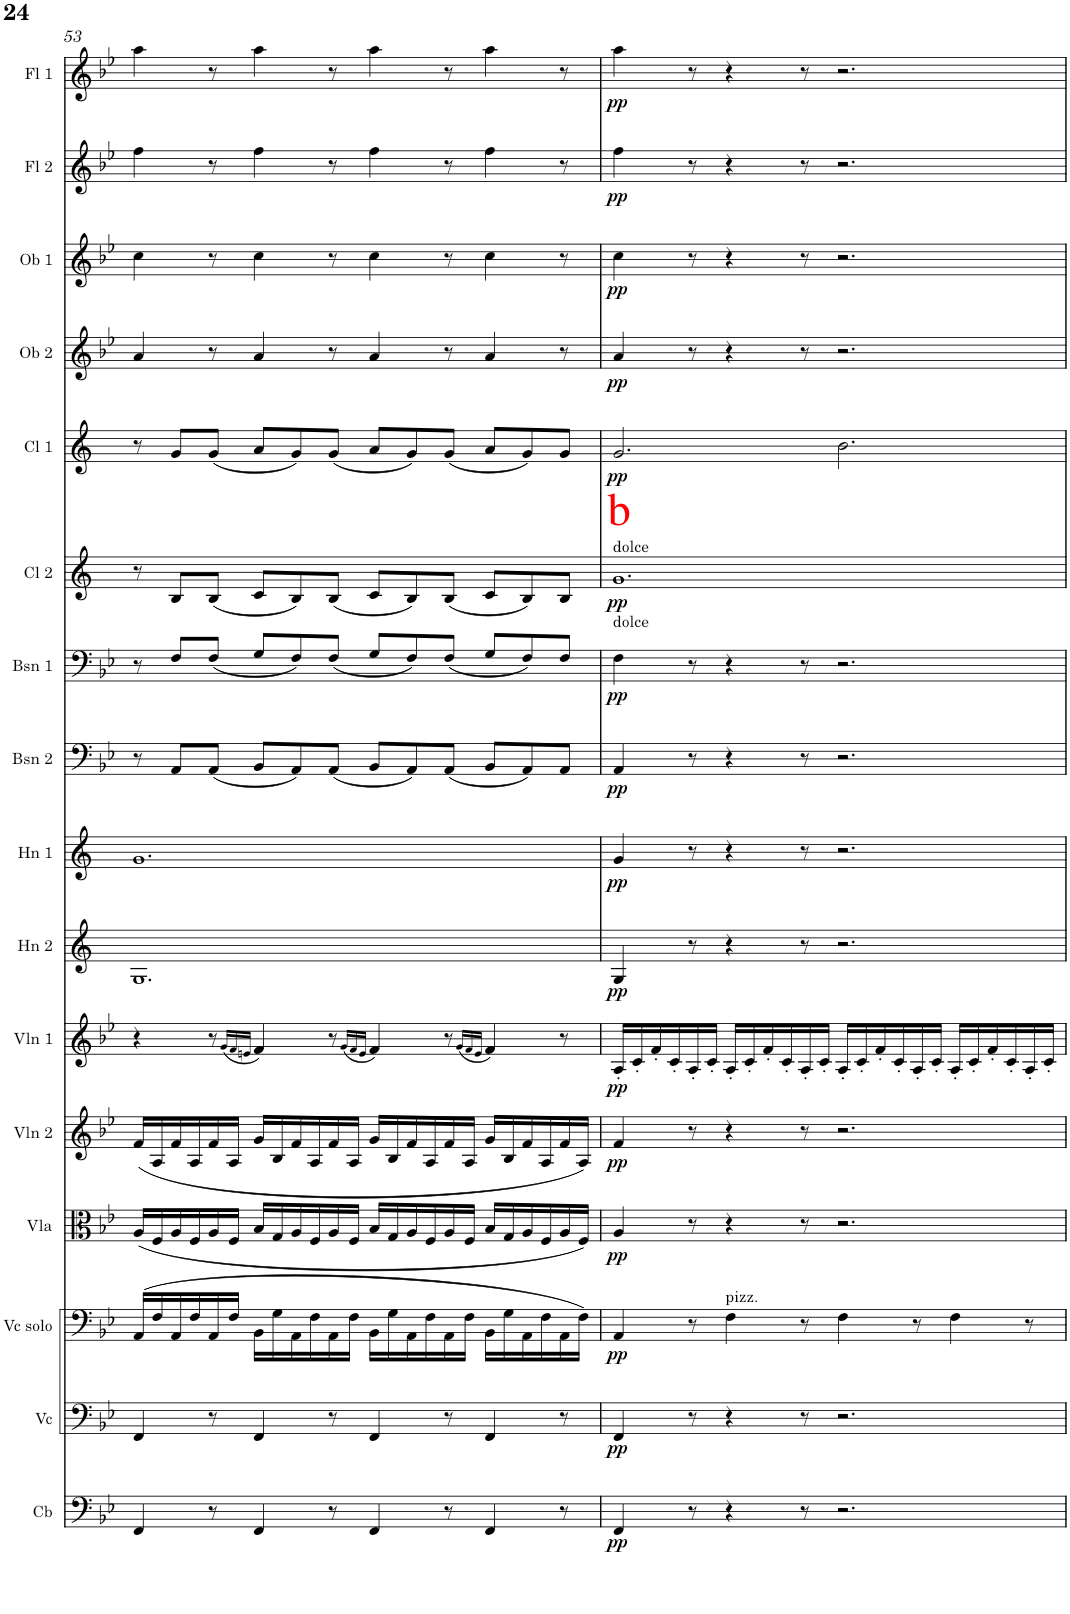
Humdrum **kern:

**kern	**dynam	**kern	**dynam	**kern	**dynam	**kern	**dynam	**kern	**dynam	**kern	**dynam	**kern	**dynam	**kern	**dynam	**kern	**dynam	**kern	**dynam	**kern	**dynam	**kern	**text	**dynam	**kern	**dynam	**kern	**dynam	**kern	**dynam	**kern	**dynam
*part16	*part16	*part15	*part15	*part14	*part14	*part13	*part13	*part12	*part12	*part11	*part11	*part10	*part10	*part9	*part9	*part8	*part8	*part7	*part7	*part6	*part6	*part5	*part5	*part5	*part4	*part4	*part3	*part3	*part2	*part2	*part1	*part1
*staff16	*staff16	*staff15	*staff15	*staff14	*staff14	*staff13	*staff13	*staff12	*staff12	*staff11	*staff11	*staff10	*staff10	*staff9	*staff9	*staff8	*staff8	*staff7	*staff7	*staff6	*staff6	*staff5	*staff5	*staff5	*staff4	*staff4	*staff3	*staff3	*staff2	*staff2	*staff1	*staff1
*I"Contrabass	*	*I"Violoncello	*	*I"Violoncello solo	*	*I"Viola	*	*I"Violin 2	*	*I"Violin 1	*	*I"Bb basso Horn 2	*	*I"Bb basso Horn 1	*	*I"Bassoon 2	*	*I"Bassoon 1	*	*I"Bb Clarinet 2	*	*I"Bb Clarinet 1	*	*	*I"Oboe 2	*	*I"Oboe 1	*	*I"Flute 2	*	*I"Flute 1	*
*I'Cb	*	*I'Vc	*	*I'Vc solo	*	*I'Vla	*	*I'Vln 2	*	*I'Vln 1	*	*I'Hn 2	*	*I'Hn 1	*	*I'Bsn 2	*	*I'Bsn 1	*	*I'Cl 2	*	*I'Cl 1	*	*	*I'Ob 2	*	*I'Ob 1	*	*I'Fl 2	*	*I'Fl 1	*
!!LO:PB:g=z
*clefF4	*	*clefF4	*	*clefF4	*	*clefC3	*	*clefG2	*	*clefG2	*	*clefG2	*	*clefG2	*	*clefF4	*	*clefF4	*	*clefG2	*	*clefG2	*	*	*clefG2	*	*clefG2	*	*clefG2	*	*clefG2	*
*Trd7c12	*	*	*	*	*	*	*	*	*	*	*	*Trd8c14	*	*Trd8c14	*	*	*	*	*	*Trd1c2	*	*Trd1c2	*	*	*	*	*	*	*	*	*	*
*k[b-e-]	*	*k[b-e-]	*	*k[b-e-]	*	*k[b-e-]	*	*k[b-e-]	*	*k[b-e-]	*	*k[]	*	*k[]	*	*k[b-e-]	*	*k[b-e-]	*	*k[]	*	*k[]	*	*	*k[b-e-]	*	*k[b-e-]	*	*k[b-e-]	*	*k[b-e-]	*
*M12/8	*	*M12/8	*	*M12/8	*	*M12/8	*	*M12/8	*	*M12/8	*	*M12/8	*	*M12/8	*	*M12/8	*	*M12/8	*	*M12/8	*	*M12/8	*	*	*M12/8	*	*M12/8	*	*M12/8	*	*M12/8	*
=53	=53	=53	=53	=53	=53	=53	=53	=53	=53	=53	=53	=53	=53	=53	=53	=53	=53	=53	=53	=53	=53	=53	=53	=53	=53	=53	=53	=53	=53	=53	=53	=53
4FF/	.	4FF/	.	(16AA/LL	.	(16A/LL	.	(16f/LL	.	4r	.	1.G	.	1.g	.	8r	.	8r	.	8r	.	8r	.	.	4a/	.	4cc\	.	4ff\	.	4aa\	.
.	.	.	.	16F/	.	16F/	.	16A/	.	.	.	.	.	.	.	.	.	.	.	.	.	.	.	.	.	.	.	.	.	.	.	.
.	.	.	.	16AA/	.	16A/	.	16f/	.	.	.	.	.	.	.	8AA/L	.	8F/L	.	8B/L	.	8g/L	.	.	.	.	.	.	.	.	.	.
.	.	.	.	16F/	.	16F/	.	16A/	.	.	.	.	.	.	.	.	.	.	.	.	.	.	.	.	.	.	.	.	.	.	.	.
8r	.	8r	.	16AA/	.	16A/	.	16f/	.	8r	.	.	.	.	.	(8AA/J	.	(8F/J	.	(8B/J	.	(8g/J	.	.	8r	.	8r	.	8r	.	8r	.
.	.	.	.	16F/JJ	.	16F/JJ	.	16A/JJ	.	.	.	.	.	.	.	.	.	.	.	.	.	.	.	.	.	.	.	.	.	.	.	.
.	.	.	.	.	.	.	.	.	.	(16qg/LL	.	.	.	.	.	.	.	.	.	.	.	.	.	.	.	.	.	.	.	.	.	.
.	.	.	.	.	.	.	.	.	.	16qf/	.	.	.	.	.	.	.	.	.	.	.	.	.	.	.	.	.	.	.	.	.	.
.	.	.	.	.	.	.	.	.	.	16qen/JJ	.	.	.	.	.	.	.	.	.	.	.	.	.	.	.	.	.	.	.	.	.	.
4FF/	.	4FF/	.	16BB-\LL	.	16B-/LL	.	16g/LL	.	4f/)	.	.	.	.	.	8BB-/L	.	8G/L	.	8c/L	.	8a/L	.	.	4a/	.	4cc\	.	4ff\	.	4aa\	.
.	.	.	.	16G\	.	16G/	.	16B-/	.	.	.	.	.	.	.	.	.	.	.	.	.	.	.	.	.	.	.	.	.	.	.	.
.	.	.	.	16AA\	.	16A/	.	16f/	.	.	.	.	.	.	.	8AA/)	.	8F/)	.	8B/)	.	8g/)	.	.	.	.	.	.	.	.	.	.
.	.	.	.	16F\	.	16F/	.	16A/	.	.	.	.	.	.	.	.	.	.	.	.	.	.	.	.	.	.	.	.	.	.	.	.
8r	.	8r	.	16AA\	.	16A/	.	16f/	.	8r	.	.	.	.	.	(8AA/J	.	(8F/J	.	(8B/J	.	(8g/J	.	.	8r	.	8r	.	8r	.	8r	.
.	.	.	.	16F\JJ	.	16F/JJ	.	16A/JJ	.	.	.	.	.	.	.	.	.	.	.	.	.	.	.	.	.	.	.	.	.	.	.	.
.	.	.	.	.	.	.	.	.	.	(16qg/LL	.	.	.	.	.	.	.	.	.	.	.	.	.	.	.	.	.	.	.	.	.	.
.	.	.	.	.	.	.	.	.	.	16qf/	.	.	.	.	.	.	.	.	.	.	.	.	.	.	.	.	.	.	.	.	.	.
.	.	.	.	.	.	.	.	.	.	16qe/JJ	.	.	.	.	.	.	.	.	.	.	.	.	.	.	.	.	.	.	.	.	.	.
4FF/	.	4FF/	.	16BB-\LL	.	16B-/LL	.	16g/LL	.	4f/)	.	.	.	.	.	8BB-/L	.	8G/L	.	8c/L	.	8a/L	.	.	4a/	.	4cc\	.	4ff\	.	4aa\	.
.	.	.	.	16G\	.	16G/	.	16B-/	.	.	.	.	.	.	.	.	.	.	.	.	.	.	.	.	.	.	.	.	.	.	.	.
.	.	.	.	16AA\	.	16A/	.	16f/	.	.	.	.	.	.	.	8AA/)	.	8F/)	.	8B/)	.	8g/)	.	.	.	.	.	.	.	.	.	.
.	.	.	.	16F\	.	16F/	.	16A/	.	.	.	.	.	.	.	.	.	.	.	.	.	.	.	.	.	.	.	.	.	.	.	.
8r	.	8r	.	16AA\	.	16A/	.	16f/	.	8r	.	.	.	.	.	(8AA/J	.	(8F/J	.	(8B/J	.	(8g/J	.	.	8r	.	8r	.	8r	.	8r	.
.	.	.	.	16F\JJ	.	16F/JJ	.	16A/JJ	.	.	.	.	.	.	.	.	.	.	.	.	.	.	.	.	.	.	.	.	.	.	.	.
.	.	.	.	.	.	.	.	.	.	(16qg/LL	.	.	.	.	.	.	.	.	.	.	.	.	.	.	.	.	.	.	.	.	.	.
.	.	.	.	.	.	.	.	.	.	16qf/	.	.	.	.	.	.	.	.	.	.	.	.	.	.	.	.	.	.	.	.	.	.
.	.	.	.	.	.	.	.	.	.	16qe/JJ	.	.	.	.	.	.	.	.	.	.	.	.	.	.	.	.	.	.	.	.	.	.
4FF/	.	4FF/	.	16BB-\LL	.	16B-/LL	.	16g/LL	.	4f/)	.	.	.	.	.	8BB-/L	.	8G/L	.	8c/L	.	8a/L	.	.	4a/	.	4cc\	.	4ff\	.	4aa\	.
.	.	.	.	16G\	.	16G/	.	16B-/	.	.	.	.	.	.	.	.	.	.	.	.	.	.	.	.	.	.	.	.	.	.	.	.
.	.	.	.	16AA\	.	16A/	.	16f/	.	.	.	.	.	.	.	8AA/)	.	8F/)	.	8B/)	.	8g/)	.	.	.	.	.	.	.	.	.	.
.	.	.	.	16F\	.	16F/	.	16A/	.	.	.	.	.	.	.	.	.	.	.	.	.	.	.	.	.	.	.	.	.	.	.	.
8r	.	8r	.	16AA\	.	16A/	.	16f/	.	8r	.	.	.	.	.	8AA/J	.	8F/J	.	8B/J	.	8g/J	.	.	8r	.	8r	.	8r	.	8r	.
.	.	.	.	16F\JJ)	.	16F/JJ)	.	16A/JJ)	.	.	.	.	.	.	.	.	.	.	.	.	.	.	.	.	.	.	.	.	.	.	.	.
=54	=54	=54	=54	=54	=54	=54	=54	=54	=54	=54	=54	=54	=54	=54	=54	=54	=54	=54	=54	=54	=54	=54	=54	=54	=54	=54	=54	=54	=54	=54	=54	=54
!	!	!	!	!	!	!	!	!	!	!	!	!	!	!	!	!	!	!	!	!	!	!LO:TX:b:t=dolce	!	!	!	!	!	!	!	!	!	!
!	!	!	!	!	!	!	!	!	!	!	!	!	!	!	!	!	!	!	!	!LO:TX:b:t=dolce	!	!	!	!	!	!	!	!	!	!	!	!
!	!LO:DY:b	!	!LO:DY:b	!	!LO:DY:b	!	!LO:DY:b	!	!LO:DY:b	!	!LO:DY:b	!	!LO:DY:b	!	!LO:DY:b	!	!LO:DY:b	!	!LO:DY:b	!	!LO:DY:b	!	!LO:LY:b:color=#FF0000	!LO:DY:b	!	!LO:DY:b	!	!LO:DY:b	!	!LO:DY:b	!	!LO:DY:b
4FF/	pp	4FF/	pp	4AA/	pp	4A/	pp	4f/	pp	16A'/LL	pp	4G/	pp	4g/	pp	4AA/	pp	4F\	pp	1.g	pp	2.g/	b	pp	4a/	pp	4cc\	pp	4ff\	pp	4aa\	pp
.	.	.	.	.	.	.	.	.	.	16c'/	.	.	.	.	.	.	.	.	.	.	.	.	.	.	.	.	.	.	.	.	.	.
.	.	.	.	.	.	.	.	.	.	16f'/	.	.	.	.	.	.	.	.	.	.	.	.	.	.	.	.	.	.	.	.	.	.
.	.	.	.	.	.	.	.	.	.	16c'/	.	.	.	.	.	.	.	.	.	.	.	.	.	.	.	.	.	.	.	.	.	.
8r	.	8r	.	8r	.	8r	.	8r	.	16A'/	.	8r	.	8r	.	8r	.	8r	.	.	.	.	.	.	8r	.	8r	.	8r	.	8r	.
.	.	.	.	.	.	.	.	.	.	16c'/JJ	.	.	.	.	.	.	.	.	.	.	.	.	.	.	.	.	.	.	.	.	.	.
!	!	!	!	!LO:TX:a:t=pizz.	!	!	!	!	!	!	!	!	!	!	!	!	!	!	!	!	!	!	!	!	!	!	!	!	!	!	!	!
4r	.	4r	.	4F\	.	4r	.	4r	.	16A'/LL	.	4r	.	4r	.	4r	.	4r	.	.	.	.	.	.	4r	.	4r	.	4r	.	4r	.
.	.	.	.	.	.	.	.	.	.	16c'/	.	.	.	.	.	.	.	.	.	.	.	.	.	.	.	.	.	.	.	.	.	.
.	.	.	.	.	.	.	.	.	.	16f'/	.	.	.	.	.	.	.	.	.	.	.	.	.	.	.	.	.	.	.	.	.	.
.	.	.	.	.	.	.	.	.	.	16c'/	.	.	.	.	.	.	.	.	.	.	.	.	.	.	.	.	.	.	.	.	.	.
8r	.	8r	.	8r	.	8r	.	8r	.	16A'/	.	8r	.	8r	.	8r	.	8r	.	.	.	.	.	.	8r	.	8r	.	8r	.	8r	.
.	.	.	.	.	.	.	.	.	.	16c'/JJ	.	.	.	.	.	.	.	.	.	.	.	.	.	.	.	.	.	.	.	.	.	.
2.r	.	2.r	.	4F\	.	2.r	.	2.r	.	16A'/LL	.	2.r	.	2.r	.	2.r	.	2.r	.	.	.	2.b\	.	.	2.r	.	2.r	.	2.r	.	2.r	.
.	.	.	.	.	.	.	.	.	.	16c'/	.	.	.	.	.	.	.	.	.	.	.	.	.	.	.	.	.	.	.	.	.	.
.	.	.	.	.	.	.	.	.	.	16f'/	.	.	.	.	.	.	.	.	.	.	.	.	.	.	.	.	.	.	.	.	.	.
.	.	.	.	.	.	.	.	.	.	16c'/	.	.	.	.	.	.	.	.	.	.	.	.	.	.	.	.	.	.	.	.	.	.
.	.	.	.	8r	.	.	.	.	.	16A'/	.	.	.	.	.	.	.	.	.	.	.	.	.	.	.	.	.	.	.	.	.	.
.	.	.	.	.	.	.	.	.	.	16c'/JJ	.	.	.	.	.	.	.	.	.	.	.	.	.	.	.	.	.	.	.	.	.	.
.	.	.	.	4F\	.	.	.	.	.	16A'/LL	.	.	.	.	.	.	.	.	.	.	.	.	.	.	.	.	.	.	.	.	.	.
.	.	.	.	.	.	.	.	.	.	16c'/	.	.	.	.	.	.	.	.	.	.	.	.	.	.	.	.	.	.	.	.	.	.
.	.	.	.	.	.	.	.	.	.	16f'/	.	.	.	.	.	.	.	.	.	.	.	.	.	.	.	.	.	.	.	.	.	.
.	.	.	.	.	.	.	.	.	.	16c'/	.	.	.	.	.	.	.	.	.	.	.	.	.	.	.	.	.	.	.	.	.	.
.	.	.	.	8r	.	.	.	.	.	16A'/	.	.	.	.	.	.	.	.	.	.	.	.	.	.	.	.	.	.	.	.	.	.
.	.	.	.	.	.	.	.	.	.	16c'/JJ	.	.	.	.	.	.	.	.	.	.	.	.	.	.	.	.	.	.	.	.	.	.
=	=	=	=	=	=	=	=	=	=	=	=	=	=	=	=	=	=	=	=	=	=	=	=	=	=	=	=	=	=	=	=	=
*-	*-	*-	*-	*-	*-	*-	*-	*-	*-	*-	*-	*-	*-	*-	*-	*-	*-	*-	*-	*-	*-	*-	*-	*-	*-	*-	*-	*-	*-	*-	*-	*-
